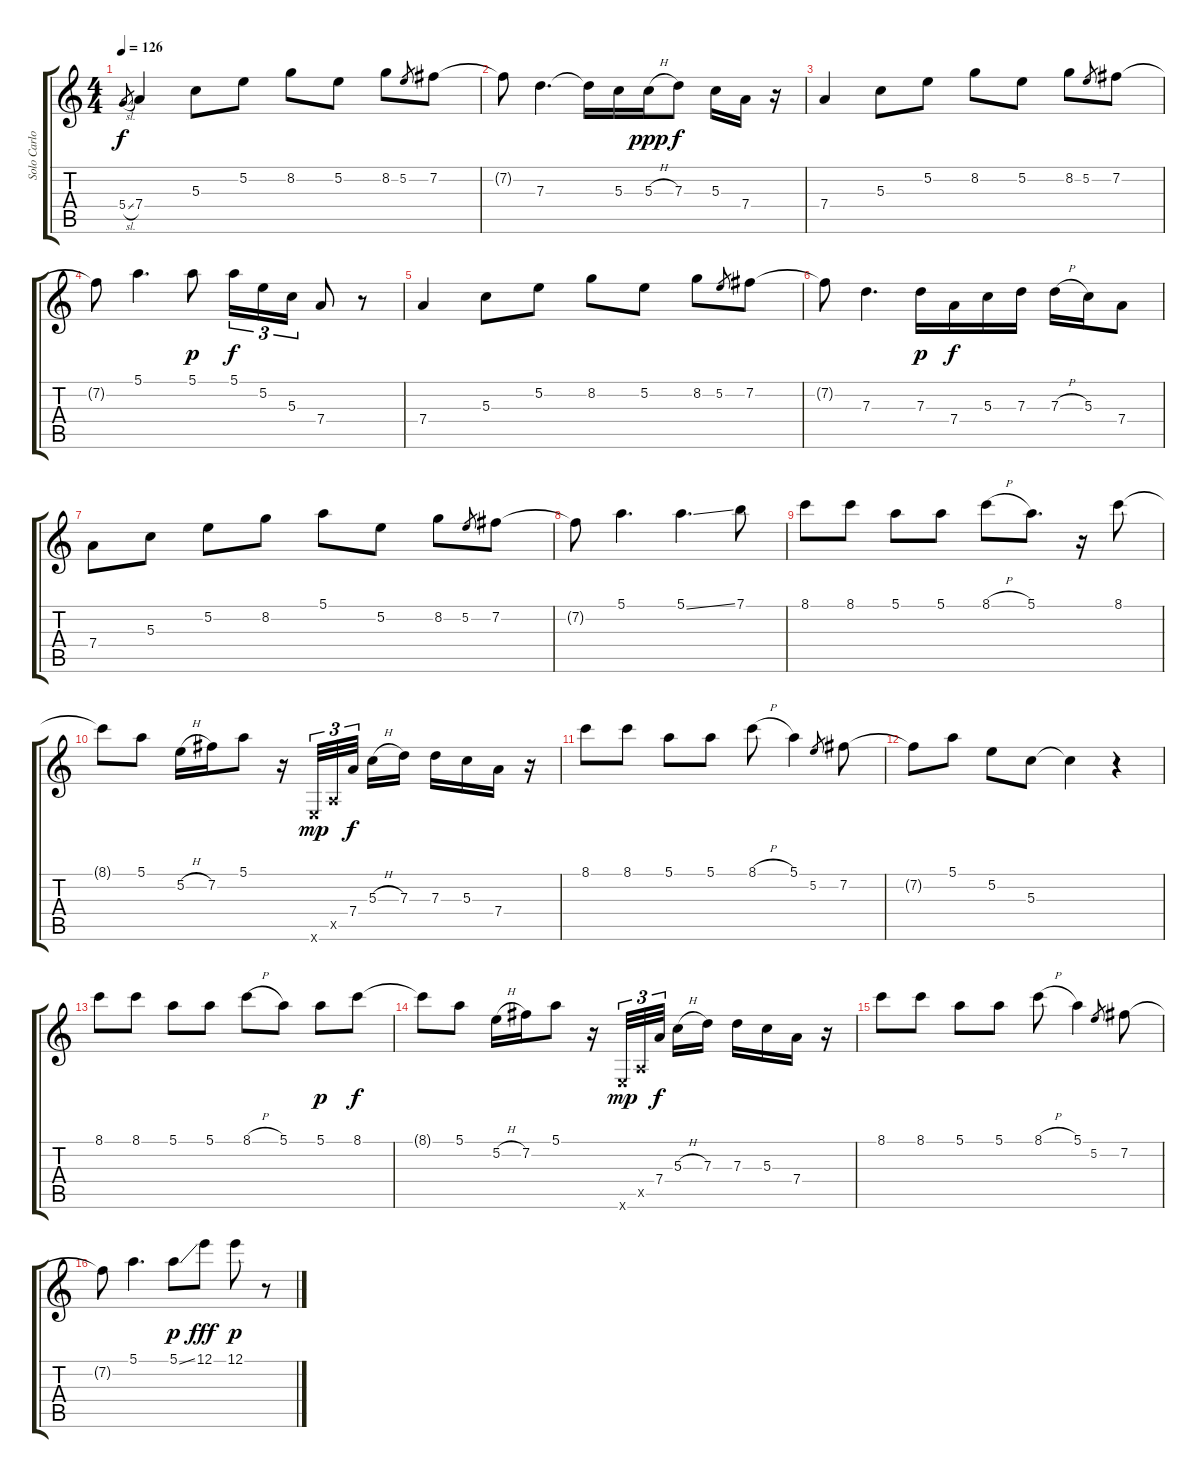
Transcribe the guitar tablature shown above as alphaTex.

\track ("Solo Carlos" "Solo Carlo") {instrument distortionguitar}
\staff {score tabs}
\tuning (E4 B3 G3 D3 A2 E2) {hide}
\ts (4 4)
\tempo 126
\clef g2
\ks c
5.4{sl}.8{gr dy f} 7.4.4 5.3.8 5.2.8 8.2.8 5.2.8 8.2.8 5.2.8{gr} 7.2.8 |
7.2{t}.8 7.3.4{d} 7.3{t}.16 5.3.16 5.3{h}.16{dy ppp} 7.3.8{dy f} 5.3.16 7.4.16 r.16 |
7.4.4 5.3.8 5.2.8 8.2.8 5.2.8 8.2.8 5.2.8{gr} 7.2.8 |
7.2{t}.8 5.1.4{d} 5.1.8{dy p} 5.1.16{tu (3 2) dy f} 5.2.16{tu (3 2)} 5.3.16{tu (3 2)} 7.4.8 r.8 |
7.4.4 5.3.8 5.2.8 8.2.8 5.2.8 8.2.8 5.2.8{gr} 7.2.8 |
7.2{t}.8 7.3.4{d} 7.3.16{dy p} 7.4.16{dy f} 5.3.16 7.3.16 7.3{h}.16 5.3.16 7.4.8 |
7.4.8 5.3.8 5.2.8 8.2.8 5.1.8 5.2.8 8.2.8 5.2.8{gr} 7.2.8 |
7.2{t}.8 5.1.4{d} 5.1{ss}.4{d} 7.1.8 |
8.1.8 8.1.8 5.1.8 5.1.8 8.1{h}.8 5.1.8{d} r.16 8.1.8 |
8.1{t}.8 5.1.8 5.2{h}.16 7.2.16 5.1.8 r.16 0.6{x}.32{tu (3 2) dy mp} 0.5{x}.32{tu (3 2)} 7.4.32{tu (3 2) dy f beam splitsecondary} 5.3{h}.16 7.3.16 7.3.16 5.3.16 7.4.16 r.16 |
8.1.8 8.1.8 5.1.8 5.1.8 8.1{h}.8 5.1.4 5.2.8{gr} 7.2.8 |
7.2{t}.8 5.1.8 5.2.8 5.3.8 5.3{t}.4 r.4 |
8.1.8 8.1.8 5.1.8 5.1.8 8.1{h}.8 5.1.8 5.1.8{dy p} 8.1.8{dy f} |
8.1{t}.8 5.1.8 5.2{h}.16 7.2.16 5.1.8 r.16 0.6{x}.32{tu (3 2) dy mp} 0.5{x}.32{tu (3 2)} 7.4.32{tu (3 2) dy f beam splitsecondary} 5.3{h}.16 7.3.16 7.3.16 5.3.16 7.4.16 r.16 |
8.1.8 8.1.8 5.1.8 5.1.8 8.1{h}.8 5.1.4 5.2.8{gr} 7.2.8 |
7.2{t}.8 5.1.4{d} 5.1{ss}.8{dy p} 12.1.8{dy fff} 12.1{ss}.8{dy p} r.8
